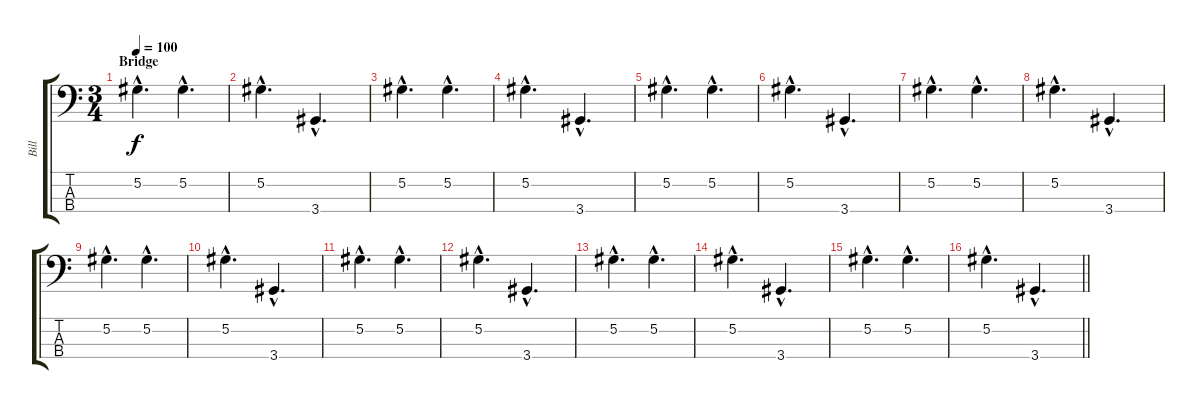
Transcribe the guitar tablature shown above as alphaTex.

\track ("Bill" "Bill") {instrument electricbassfinger}
\staff {score tabs}
\tuning (Ab2 Eb2 Bb1 F1) {hide}
\ts (3 4)
\section ("" "Bridge")
\tempo 100
\clef f4
\ks c
5.2{hac}.4{d dy f} 5.2{hac}.4{d} |
5.2{hac}.4{d} 3.4{hac}.4{d} |
5.2{hac}.4{d} 5.2{hac}.4{d} |
5.2{hac}.4{d} 3.4{hac}.4{d} |
5.2{hac}.4{d} 5.2{hac}.4{d} |
5.2{hac}.4{d} 3.4{hac}.4{d} |
5.2{hac}.4{d} 5.2{hac}.4{d} |
5.2{hac}.4{d} 3.4{hac}.4{d} |
5.2{hac}.4{d} 5.2{hac}.4{d} |
5.2{hac}.4{d} 3.4{hac}.4{d} |
5.2{hac}.4{d} 5.2{hac}.4{d} |
5.2{hac}.4{d} 3.4{hac}.4{d} |
5.2{hac}.4{d} 5.2{hac}.4{d} |
5.2{hac}.4{d} 3.4{hac}.4{d} |
5.2{hac}.4{d} 5.2{hac}.4{d} |
\barLineRight lightlight
5.2{hac}.4{d} 3.4{hac}.4{d}
